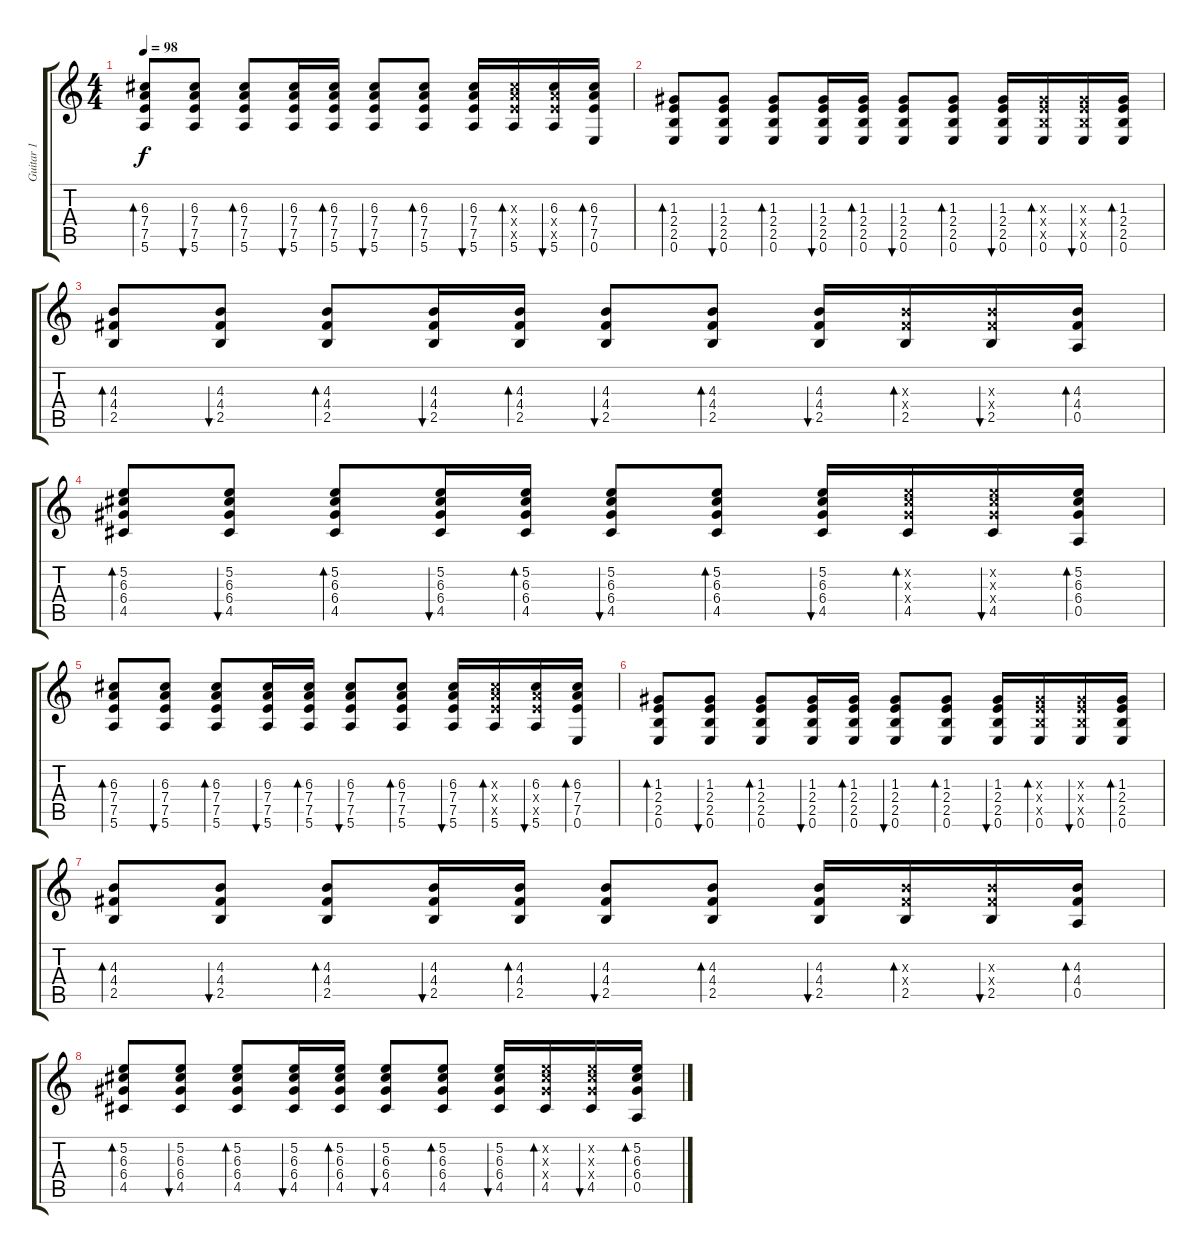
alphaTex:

\track ("Guitar 1" "Guitar 1") {instrument acousticguitarnylon}
\staff {score tabs}
\tuning (E4 B3 G3 D3 A2 E2) {hide}
\ts (4 4)
\tempo 98
\clef g2
\ks c
(6.3 7.4 7.5 5.6).8{bd 60 dy f} (6.3 7.4 7.5 5.6).8{bu 60} (6.3 7.4 7.5 5.6).8{bd 60} (6.3 7.4 7.5 5.6).16{bu 60} (6.3 7.4 7.5 5.6).16{bd 60} (6.3 7.4 7.5 5.6).8{bu 60} (6.3 7.4 7.5 5.6).8{bd 60} (6.3 7.4 7.5 5.6).16{bu 60} (6.3{x} 7.4{x} 7.5{x} 5.6).16{bd 60} (6.3 7.4{x} 7.5{x} 5.6).16{bu 60} (6.3 7.4 7.5 0.6).16{bd 60} |
(1.3 2.4 2.5 0.6).8{bd 60} (1.3 2.4 2.5 0.6).8{bu 60} (1.3 2.4 2.5 0.6).8{bd 60} (1.3 2.4 2.5 0.6).16{bu 60} (1.3 2.4 2.5 0.6).16{bd 60} (1.3 2.4 2.5 0.6).8{bu 60} (1.3 2.4 2.5 0.6).8{bd 60} (1.3 2.4 2.5 0.6).16{bu 60} (1.3{x} 2.4{x} 2.5{x} 0.6).16{bd 60} (1.3{x} 2.4{x} 2.5{x} 0.6).16{bu 60} (1.3 2.4 2.5 0.6).16{bd 60} |
(4.3 4.4 2.5).8{bd 60} (4.3 4.4 2.5).8{bu 60} (4.3 4.4 2.5).8{bd 60} (4.3 4.4 2.5).16{bu 60} (4.3 4.4 2.5).16{bd 60} (4.3 4.4 2.5).8{bu 60} (4.3 4.4 2.5).8{bd 60} (4.3 4.4 2.5).16{bu 60} (4.3{x} 4.4{x} 2.5).16{bd 60} (4.3{x} 4.4{x} 2.5).16{bu 60} (4.3 4.4 0.5).16{bd 60} |
(5.2 6.3 6.4 4.5).8{bd 60 volume 16} (5.2 6.3 6.4 4.5).8{bu 60} (5.2 6.3 6.4 4.5).8{bd 60} (5.2 6.3 6.4 4.5).16{bu 60} (5.2 6.3 6.4 4.5).16{bd 60} (5.2 6.3 6.4 4.5).8{bu 60} (5.2 6.3 6.4 4.5).8{bd 60} (5.2 6.3 6.4 4.5).16{bu 60} (5.2{x} 6.3{x} 6.4{x} 4.5).16{bd 60} (5.2{x} 6.3{x} 6.4{x} 4.5).16{bu 60} (5.2 6.3 6.4 0.5).16{bd 60} |
(6.3 7.4 7.5 5.6).8{bd 60} (6.3 7.4 7.5 5.6).8{bu 60} (6.3 7.4 7.5 5.6).8{bd 60} (6.3 7.4 7.5 5.6).16{bu 60} (6.3 7.4 7.5 5.6).16{bd 60} (6.3 7.4 7.5 5.6).8{bu 60} (6.3 7.4 7.5 5.6).8{bd 60} (6.3 7.4 7.5 5.6).16{bu 60} (6.3{x} 7.4{x} 7.5{x} 5.6).16{bd 60} (6.3 7.4{x} 7.5{x} 5.6).16{bu 60} (6.3 7.4 7.5 0.6).16{bd 60} |
(1.3 2.4 2.5 0.6).8{bd 60} (1.3 2.4 2.5 0.6).8{bu 60} (1.3 2.4 2.5 0.6).8{bd 60} (1.3 2.4 2.5 0.6).16{bu 60} (1.3 2.4 2.5 0.6).16{bd 60} (1.3 2.4 2.5 0.6).8{bu 60} (1.3 2.4 2.5 0.6).8{bd 60} (1.3 2.4 2.5 0.6).16{bu 60} (1.3{x} 2.4{x} 2.5{x} 0.6).16{bd 60} (1.3{x} 2.4{x} 2.5{x} 0.6).16{bu 60} (1.3 2.4 2.5 0.6).16{bd 60} |
(4.3 4.4 2.5).8{bd 60} (4.3 4.4 2.5).8{bu 60} (4.3 4.4 2.5).8{bd 60} (4.3 4.4 2.5).16{bu 60} (4.3 4.4 2.5).16{bd 60} (4.3 4.4 2.5).8{bu 60} (4.3 4.4 2.5).8{bd 60} (4.3 4.4 2.5).16{bu 60} (4.3{x} 4.4{x} 2.5).16{bd 60} (4.3{x} 4.4{x} 2.5).16{bu 60} (4.3 4.4 0.5).16{bd 60} |
(5.2 6.3 6.4 4.5).8{bd 60 volume 16} (5.2 6.3 6.4 4.5).8{bu 60} (5.2 6.3 6.4 4.5).8{bd 60} (5.2 6.3 6.4 4.5).16{bu 60} (5.2 6.3 6.4 4.5).16{bd 60} (5.2 6.3 6.4 4.5).8{bu 60} (5.2 6.3 6.4 4.5).8{bd 60} (5.2 6.3 6.4 4.5).16{bu 60} (5.2{x} 6.3{x} 6.4{x} 4.5).16{bd 60} (5.2{x} 6.3{x} 6.4{x} 4.5).16{bu 60} (5.2 6.3 6.4 0.5).16{bd 60}
